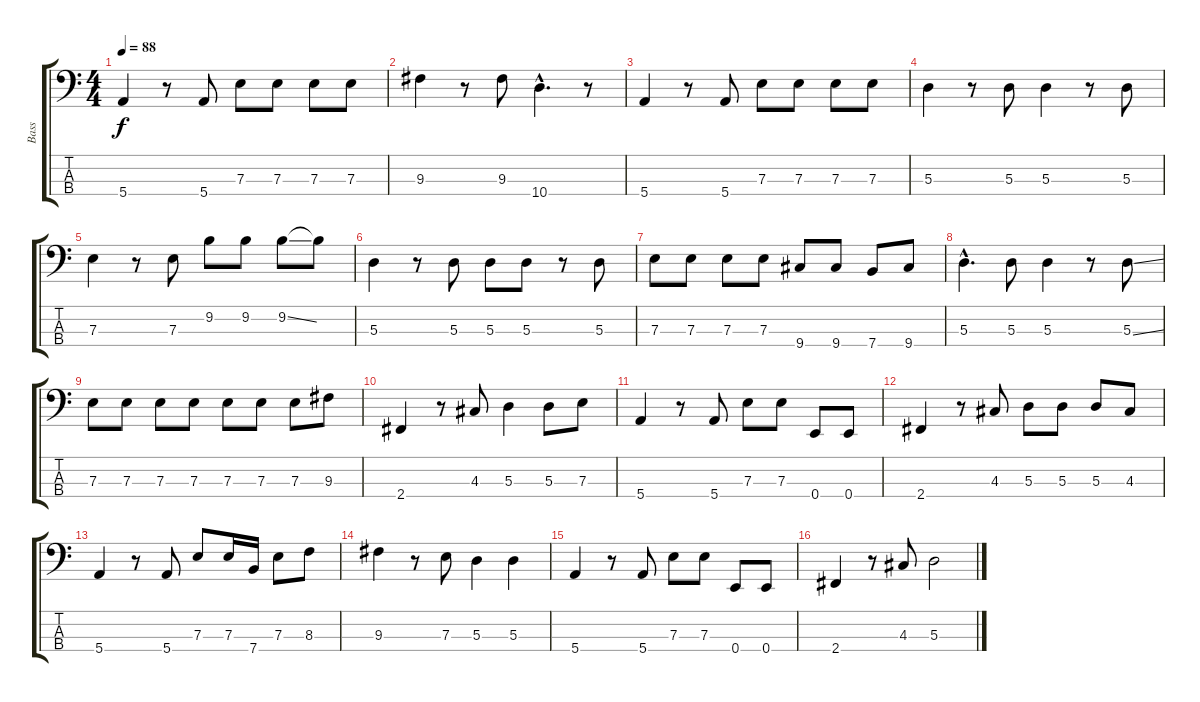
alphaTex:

\track ("Bass" "Bass") {instrument electricbassfinger}
\staff {score tabs}
\tuning (G2 D2 A1 E1) {hide}
\ts (4 4)
\tempo 88
\clef f4
\ks c
5.4.4{dy f} r.8 5.4.8 7.3.8 7.3.8 7.3.8 7.3.8 |
9.3.4 r.8 9.3.8 10.4{hac}.4{d} r.8 |
5.4.4 r.8 5.4.8 7.3.8 7.3.8 7.3.8 7.3.8 |
5.3.4 r.8 5.3.8 5.3.4 r.8 5.3.8 |
7.3.4 r.8 7.3.8 9.2.8 9.2.8 9.2{ss}.8 9.2{t}.8 |
5.3.4 r.8 5.3.8 5.3.8 5.3.8 r.8 5.3.8 |
7.3.8 7.3.8 7.3.8 7.3.8 9.4.8 9.4.8 7.4.8 9.4.8 |
5.3{hac}.4{d} 5.3.8 5.3.4 r.8 5.3{ss}.8 |
7.3.8 7.3.8 7.3.8 7.3.8 7.3.8 7.3.8 7.3.8 9.3.8 |
2.4.4 r.8 4.3.8 5.3.4 5.3.8 7.3.8 |
5.4.4 r.8 5.4.8 7.3.8 7.3.8 0.4.8 0.4.8 |
2.4.4 r.8 4.3.8 5.3.8 5.3.8 5.3.8 4.3.8 |
5.4.4 r.8 5.4.8 7.3.8 7.3.16 7.4.16 7.3.8 8.3.8 |
9.3.4 r.8 7.3.8 5.3.4 5.3.4 |
5.4.4 r.8 5.4.8 7.3.8 7.3.8 0.4.8 0.4.8 |
2.4.4 r.8 4.3.8 5.3.2
